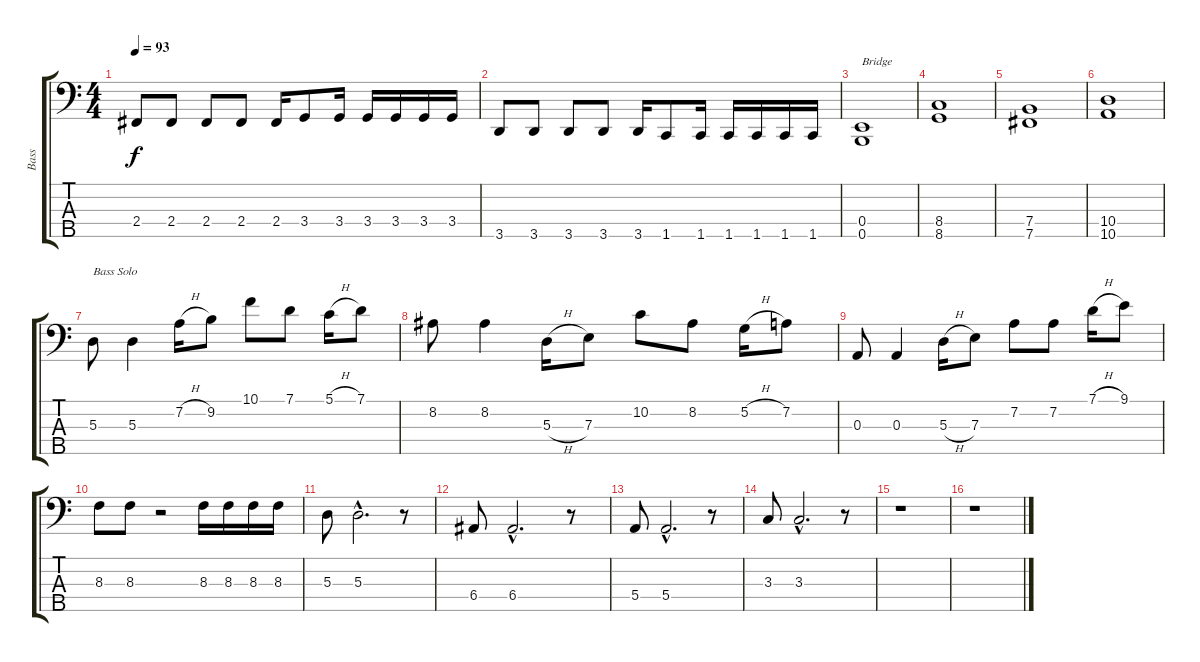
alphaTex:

\track ("Bass" "Bass") {instrument electricbassfinger}
\staff {score tabs}
\tuning (G2 D2 A1 E1 B0) {hide}
\ts (4 4)
\tempo 93
\clef f4
\ks c
2.4.8{dy f} 2.4.8 2.4.8 2.4.8 2.4.16 3.4.8 3.4.16 3.4.16 3.4.16 3.4.16 3.4.16 |
3.5.8 3.5.8 3.5.8 3.5.8 3.5.16 1.5.8 1.5.16 1.5.16 1.5.16 1.5.16 1.5.16 |
(0.4 0.5).1{txt "Bridge"} |
(8.4 8.5).1 |
(7.4 7.5).1 |
(10.4 10.5).1 |
5.3.8{txt "Bass Solo"} 5.3.4 7.2{h}.16 9.2.8 10.1.8 7.1.8 5.1{h}.16 7.1.8 |
8.2.8 8.2.4 5.3{h}.16 7.3.8 10.2.8 8.2.8 5.2{h}.16 7.2.8 |
0.3.8 0.3.4 5.3{h}.16 7.3.8 7.2.8 7.2.8 7.1{h}.16 9.1.8 |
8.3.8 8.3.8 r.2 8.3.16 8.3.16 8.3.16 8.3.16 |
5.3.8 5.3{hac}.2{d} r.8 |
6.4.8 6.4{hac}.2{d} r.8 |
5.4.8 5.4{hac}.2{d} r.8 |
3.3.8 3.3{hac}.2{d} r.8 |
r.1 |
r.1
